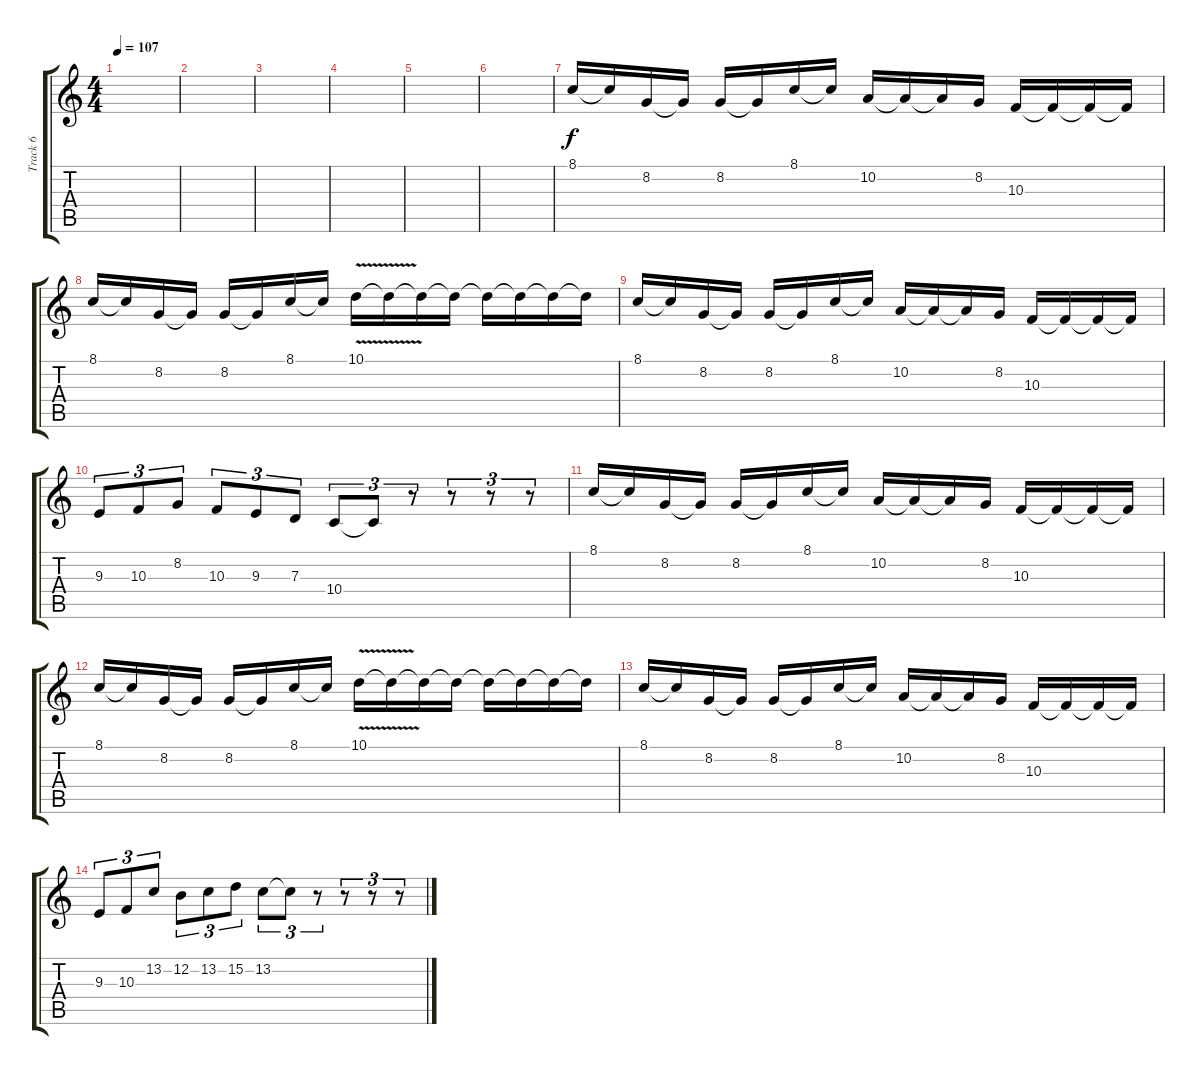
\track ("Track 6" "Track 6") {instrument viola}
\staff {score tabs}
\tuning (E4 B3 G3 D3 A2 E2) {hide}
\ts (4 4)
\tempo 107
\clef g2
\ks c
|
|
|
|
|
|
8.1.16 8.1{t}.16 8.2.16 8.2{t}.16 8.2.16 8.2{t}.16 8.1.16 8.1{t}.16 10.2.16 10.2{t}.16 10.2{t}.16 8.2.16 10.3.16 10.3{t}.16 10.3{t}.16 10.3{t}.16 |
8.1.16 8.1{t}.16 8.2.16 8.2{t}.16 8.2.16 8.2{t}.16 8.1.16 8.1{t}.16 10.1{v}.16 10.1{t}.16 10.1{t}.16 10.1{t}.16 10.1{t}.16 10.1{t}.16 10.1{t}.16 10.1{t}.16 |
8.1.16 8.1{t}.16 8.2.16 8.2{t}.16 8.2.16 8.2{t}.16 8.1.16 8.1{t}.16 10.2.16 10.2{t}.16 10.2{t}.16 8.2.16 10.3.16 10.3{t}.16 10.3{t}.16 10.3{t}.16 |
9.3.8{tu (3 2)} 10.3.8{tu (3 2)} 8.2.8{tu (3 2)} 10.3.8{tu (3 2)} 9.3.8{tu (3 2)} 7.3.8{tu (3 2)} 10.4.8{tu (3 2)} 10.4{t}.8{tu (3 2)} r.8{tu (3 2)} r.8{tu (3 2)} r.8{tu (3 2)} r.8{tu (3 2)} |
8.1.16 8.1{t}.16 8.2.16 8.2{t}.16 8.2.16 8.2{t}.16 8.1.16 8.1{t}.16 10.2.16 10.2{t}.16 10.2{t}.16 8.2.16 10.3.16 10.3{t}.16 10.3{t}.16 10.3{t}.16 |
8.1.16 8.1{t}.16 8.2.16 8.2{t}.16 8.2.16 8.2{t}.16 8.1.16 8.1{t}.16 10.1{v}.16 10.1{t}.16 10.1{t}.16 10.1{t}.16 10.1{t}.16 10.1{t}.16 10.1{t}.16 10.1{t}.16 |
8.1.16 8.1{t}.16 8.2.16 8.2{t}.16 8.2.16 8.2{t}.16 8.1.16 8.1{t}.16 10.2.16 10.2{t}.16 10.2{t}.16 8.2.16 10.3.16 10.3{t}.16 10.3{t}.16 10.3{t}.16 |
9.3.8{tu (3 2)} 10.3.8{tu (3 2)} 13.2.8{tu (3 2)} 12.2.8{tu (3 2)} 13.2.8{tu (3 2)} 15.2.8{tu (3 2)} 13.2.8{tu (3 2)} 13.2{t}.8{tu (3 2)} r.8{tu (3 2)} r.8{tu (3 2)} r.8{tu (3 2)} r.8{tu (3 2)}
